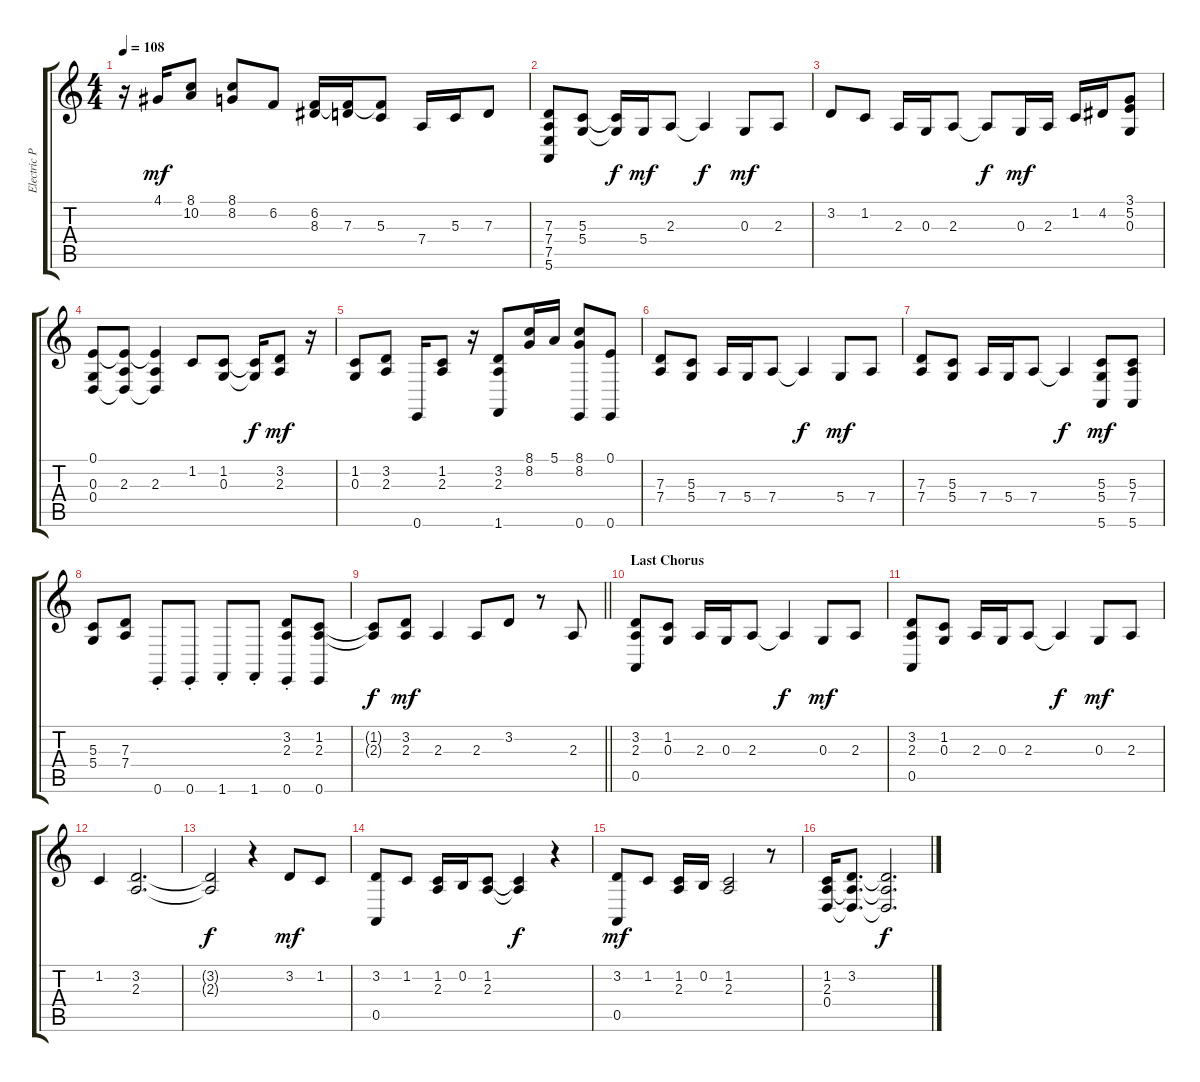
\track ("Electric Piano (McLagan)" "Electric P") {instrument electricpiano2}
\staff {score tabs}
\tuning (E4 B3 G3 D3 A2 E2) {hide}
\ts (4 4)
\tempo 108
\clef g2
\ks c
r.16{dy mf} 4.1.16 (8.1 10.2).8 (8.1 8.2).8 6.2.8 (6.2 8.3).16 (6.2{t} 7.3).16 (6.2{t} 5.3).8 7.4.16 5.3.16 7.3.8 |
(7.3 7.4 7.5 5.6).8 (5.3 5.4).8 (5.3{t} 5.4{t}).16{dy f} 5.4.16{dy mf} 2.3.8 2.3{t}.4{dy f} 0.3.8{dy mf} 2.3.8 |
3.2.8 1.2.8 2.3.16 0.3.16 2.3.8 2.3{t}.8{dy f} 0.3.16{dy mf} 2.3.16 1.2.16 4.2.16 (3.1 5.2 0.3).8 |
(0.1 0.3 0.4).8 (0.1{t} 2.3 0.4{t}).8 (0.1{t} 2.3 0.4{t}).4 1.2.8 (1.2 0.3).8 (1.2{t} 0.3{t}).16{dy f} (3.2 2.3).8{dy mf} r.16 |
(1.2 0.3).8 (3.2 2.3).8 0.6.16 (1.2 2.3).8 r.16 (3.2 2.3 1.6).8 (8.1 8.2).16 5.1.16 (8.1 8.2 0.6).8 (0.1 0.6).8 |
(7.3 7.4).8 (5.3 5.4).8 7.4.16 5.4.16 7.4.8 7.4{t}.4{dy f} 5.4.8{dy mf} 7.4.8 |
(7.3 7.4).8 (5.3 5.4).8 7.4.16 5.4.16 7.4.8 7.4{t}.4{dy f} (5.3 5.4 5.6).8{dy mf} (5.3 7.4 5.6).8 |
(5.3 5.4).8 (7.3 7.4).8 0.6{st}.8 0.6{st}.8 1.6{st}.8 1.6{st}.8 (3.2{st} 2.3{st} 0.6{st}).8 (1.2 2.3 0.6).8 |
\barLineRight lightlight
(1.2{t} 2.3{t}).8{dy f} (3.2 2.3).8{dy mf} 2.3.4 2.3.8 3.2.8 r.8 2.3.8 |
\section ("" "Last Chorus")
(3.2 2.3 0.5).8 (1.2 0.3).8 2.3.16 0.3.16 2.3.8 2.3{t}.4{dy f} 0.3.8{dy mf} 2.3.8 |
(3.2 2.3 0.5).8 (1.2 0.3).8 2.3.16 0.3.16 2.3.8 2.3{t}.4{dy f} 0.3.8{dy mf} 2.3.8 |
1.2.4 (3.2 2.3).2{d} |
(3.2{t} 2.3{t}).2{dy f} r.4 3.2.8{dy mf} 1.2.8 |
(3.2 0.5).8 1.2.8 (1.2 2.3).16 0.2.16 (1.2 2.3).8 (1.2{t} 2.3{t}).4{dy f} r.4 |
(3.2 0.5).8{dy mf} 1.2.8 (1.2 2.3).16 0.2.16 (1.2 2.3).2 r.8 |
(1.2 2.3 0.4).16 (3.2 2.3{t} 0.4{t}).8{d} (3.2{t} 2.3{t} 0.4{t}).2{d dy f}
